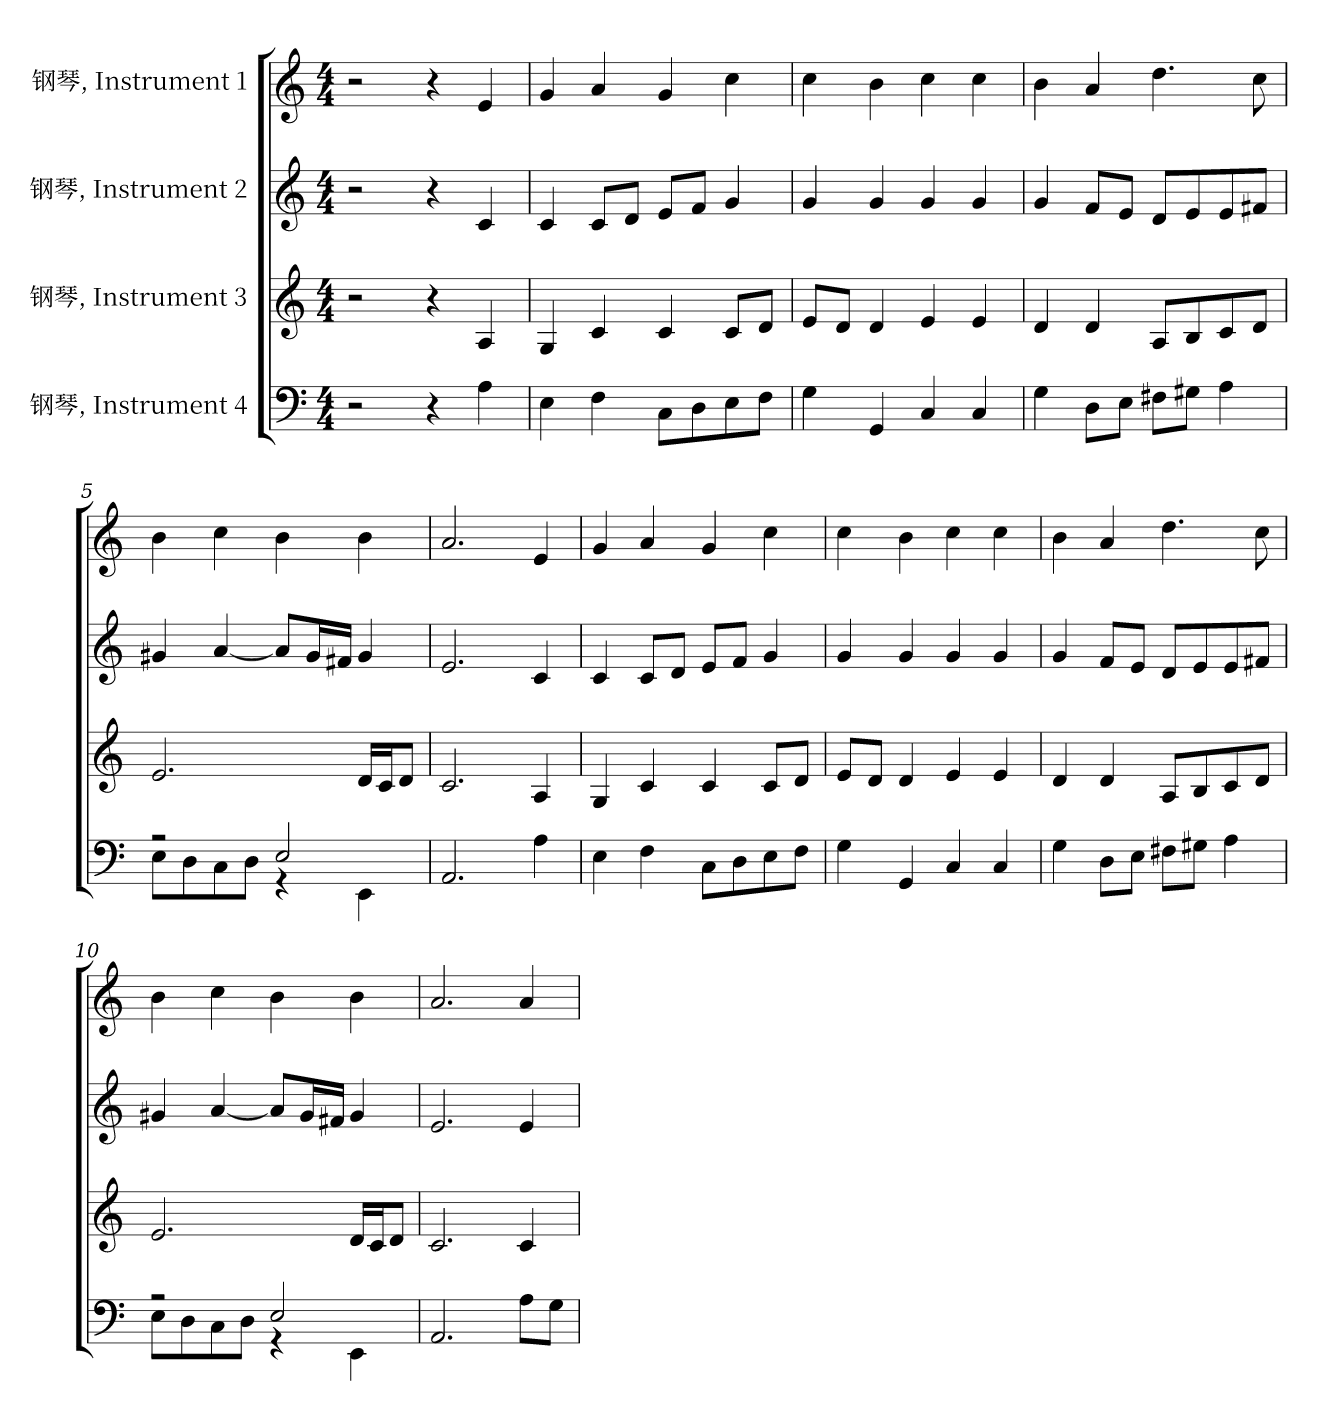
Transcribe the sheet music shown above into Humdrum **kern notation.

**kern	**kern	**kern	**kern
*part4	*part3	*part2	*part1
*staff4	*staff3	*staff2	*staff1
*I"钢琴, Instrument 4	*I"钢琴, Instrument 3	*I"钢琴, Instrument 2	*I"钢琴, Instrument 1
*clefF4	*clefG2	*clefG2	*clefG2
*k[]	*k[]	*k[]	*k[]
*M4/4	*M4/4	*M4/4	*M4/4
*MM96	*MM96	*MM96	*MM96
=1	=1	=1	=1
2r	2r	2r	2r
4r	4r	4r	4r
4A\	4A/	4c/	4e/
=2	=2	=2	=2
4E\	4G/	4c/	4g/
4F\	4c/	8c/L	4a/
.	.	8d/J	.
8C\L	4c/	8e/L	4g/
8D\	.	8f/J	.
8E\	8c/L	4g/	4cc\
8F\J	8d/J	.	.
=3	=3	=3	=3
4G\	8e/L	4g/	4cc\
.	8d/J	.	.
4GG/	4d/	4g/	4b\
4C/	4e/	4g/	4cc\
4C/	4e/	4g/	4cc\
=4	=4	=4	=4
4G\	4d/	4g/	4b\
8D\L	4d/	8f/L	4a/
8E\J	.	8e/J	.
8F#X\L	8A/L	8d/L	4.dd\
8G#X\J	8B/	8e/	.
4A\	8c/	8e/	.
.	8d/J	8f#X/J	8cc\
!!LO:LB:g=z
=5	=5	=5	=5
*^	*	*	*
2r	8E\L	2.e/	4g#X/	4b\
.	8D\	.	.	.
.	8C\	.	[4a/	4cc\
.	8D\J	.	.	.
2E/	4r	.	8a/L]	4b\
.	.	.	16g#/L	.
.	.	.	16f#X/JJ	.
.	4EE\	16d/LL	4g#/	4b\
.	.	16c/J	.	.
.	.	8d/J	.	.
*v	*v	*	*	*
=6	=6	=6	=6
2.AA/	2.c/	2.e/	2.a/
4A\	4A/	4c/	4e/
=7	=7	=7	=7
4E\	4G/	4c/	4g/
4F\	4c/	8c/L	4a/
.	.	8d/J	.
8C\L	4c/	8e/L	4g/
8D\	.	8f/J	.
8E\	8c/L	4g/	4cc\
8F\J	8d/J	.	.
=8	=8	=8	=8
4G\	8e/L	4g/	4cc\
.	8d/J	.	.
4GG/	4d/	4g/	4b\
4C/	4e/	4g/	4cc\
4C/	4e/	4g/	4cc\
=9	=9	=9	=9
4G\	4d/	4g/	4b\
8D\L	4d/	8f/L	4a/
8E\J	.	8e/J	.
8F#X\L	8A/L	8d/L	4.dd\
8G#X\J	8B/	8e/	.
4A\	8c/	8e/	.
.	8d/J	8f#X/J	8cc\
!!LO:LB:g=z
=10	=10	=10	=10
*^	*	*	*
2r	8E\L	2.e/	4g#X/	4b\
.	8D\	.	.	.
.	8C\	.	[4a/	4cc\
.	8D\J	.	.	.
2E/	4r	.	8a/L]	4b\
.	.	.	16g#/L	.
.	.	.	16f#X/JJ	.
.	4EE\	16d/LL	4g#/	4b\
.	.	16c/J	.	.
.	.	8d/J	.	.
*v	*v	*	*	*
=11	=11	=11	=11
2.AA/	2.c/	2.e/	2.a/
8A\L	4c/	4e/	4a/
8G\J	.	.	.
=	=	=	=
*-	*-	*-	*-
